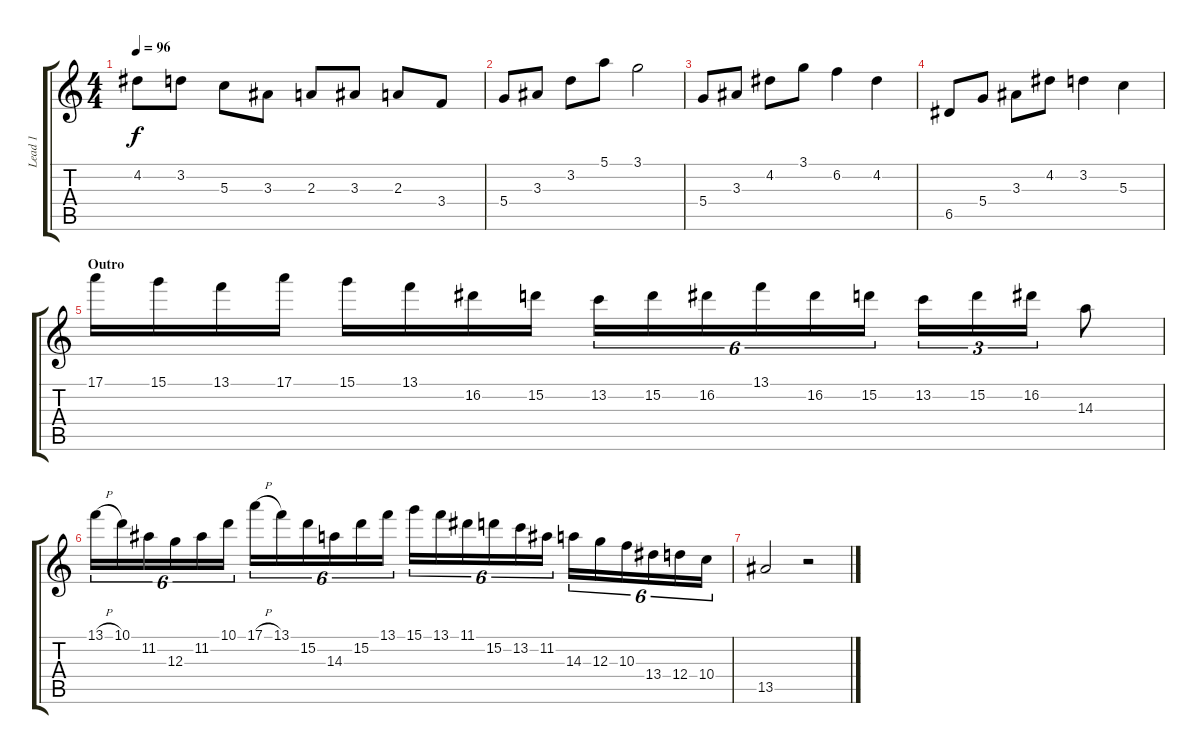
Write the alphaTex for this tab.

\track ("Lead 1" "Lead 1") {instrument distortionguitar}
\staff {score tabs}
\tuning (E4 B3 G3 D3 A2 E2) {hide}
\ts (4 4)
\tempo 96
\clef g2
\ks c
4.2.8{dy f} 3.2.8 5.3.8 3.3.8 2.3.8 3.3.8 2.3.8 3.4.8 |
5.4.8 3.3.8 3.2.8 5.1.8 3.1.2 |
5.4.8 3.3.8 4.2.8 3.1.8 6.2.4 4.2.4 |
6.5.8 5.4.8 3.3.8 4.2.8 3.2.4 5.3.4 |
\section ("" "Outro")
17.1.16 15.1.16 13.1.16 17.1.16 15.1.16 13.1.16 16.2.16 15.2.16 13.2.16{tu (6 4)} 15.2.16{tu (6 4)} 16.2.16{tu (6 4)} 13.1.16{tu (6 4)} 16.2.16{tu (6 4)} 15.2.16{tu (6 4)} 13.2.16{tu (3 2)} 15.2.16{tu (3 2)} 16.2.16{tu (3 2)} 14.3.8 |
13.1{h}.16{tu (6 4)} 10.1.16{tu (6 4)} 11.2.16{tu (6 4)} 12.3.16{tu (6 4)} 11.2.16{tu (6 4)} 10.1.16{tu (6 4)} 17.1{h}.16{tu (6 4)} 13.1.16{tu (6 4)} 15.2.16{tu (6 4)} 14.3.16{tu (6 4)} 15.2.16{tu (6 4)} 13.1.16{tu (6 4)} 15.1.16{tu (6 4)} 13.1.16{tu (6 4)} 11.1.16{tu (6 4)} 15.2.16{tu (6 4)} 13.2.16{tu (6 4)} 11.2.16{tu (6 4)} 14.3.16{tu (6 4)} 12.3.16{tu (6 4)} 10.3.16{tu (6 4)} 13.4.16{tu (6 4)} 12.4.16{tu (6 4)} 10.4.16{tu (6 4)} |
13.5.2 r.2
